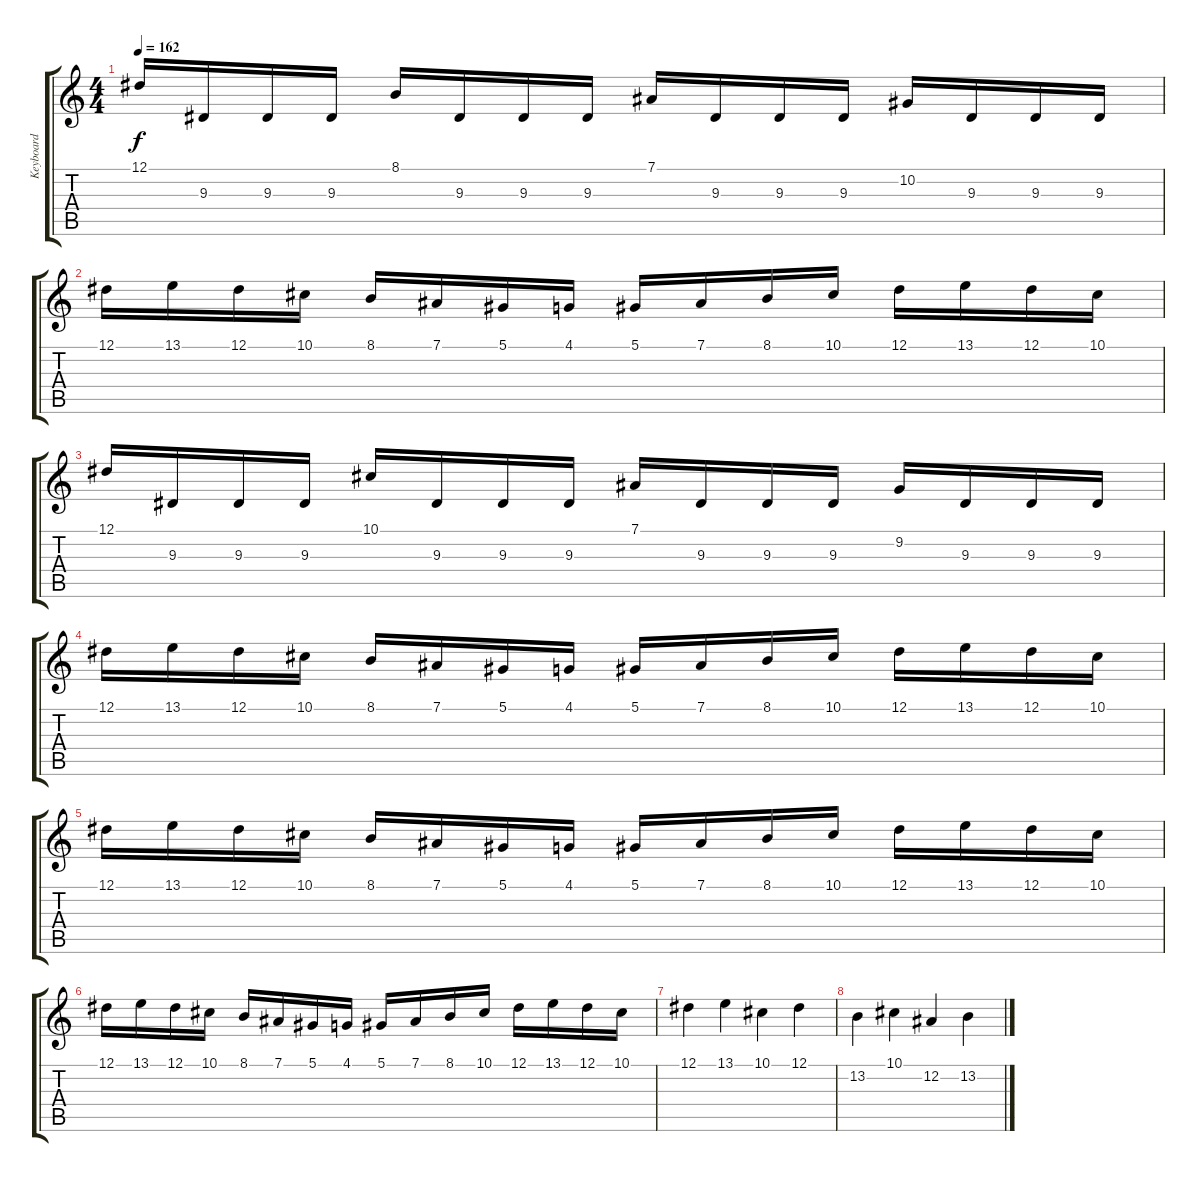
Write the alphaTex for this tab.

\track ("Keyboard" "Keyboard") {instrument harpsichord}
\staff {score tabs}
\tuning (Eb4 Bb3 Gb3 Db3 Ab2 Eb2) {hide}
\ts (4 4)
\tempo 162
\clef g2
\ks c
12.1.16{dy f} 9.3.16 9.3.16 9.3.16 8.1.16 9.3.16 9.3.16 9.3.16 7.1.16 9.3.16 9.3.16 9.3.16 10.2.16 9.3.16 9.3.16 9.3.16 |
12.1.16 13.1.16 12.1.16 10.1.16 8.1.16 7.1.16 5.1.16 4.1.16 5.1.16 7.1.16 8.1.16 10.1.16 12.1.16 13.1.16 12.1.16 10.1.16 |
12.1.16 9.3.16 9.3.16 9.3.16 10.1.16 9.3.16 9.3.16 9.3.16 7.1.16 9.3.16 9.3.16 9.3.16 9.2.16 9.3.16 9.3.16 9.3.16 |
12.1.16 13.1.16 12.1.16 10.1.16 8.1.16 7.1.16 5.1.16 4.1.16 5.1.16 7.1.16 8.1.16 10.1.16 12.1.16 13.1.16 12.1.16 10.1.16 |
12.1.16 13.1.16 12.1.16 10.1.16 8.1.16 7.1.16 5.1.16 4.1.16 5.1.16 7.1.16 8.1.16 10.1.16 12.1.16 13.1.16 12.1.16 10.1.16 |
12.1.16 13.1.16 12.1.16 10.1.16 8.1.16 7.1.16 5.1.16 4.1.16 5.1.16 7.1.16 8.1.16 10.1.16 12.1.16 13.1.16 12.1.16 10.1.16 |
12.1.4 13.1.4 10.1.4 12.1.4 |
13.2.4 10.1.4 12.2.4 13.2.4
